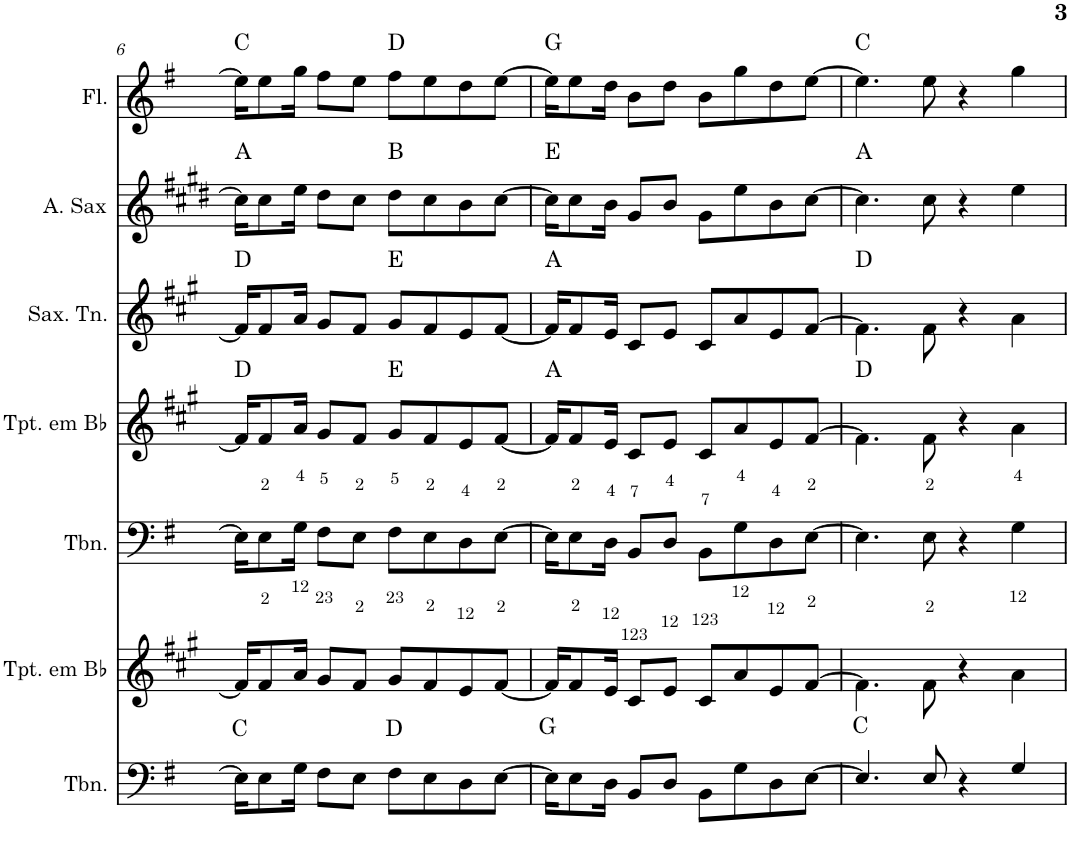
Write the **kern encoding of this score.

**kern	**harte	**kern	**kern	**kern	**harte	**kern	**harte	**kern	**harte	**kern	**harte
*part7	*part7	*part6	*part5	*part4	*part4	*part3	*part3	*part2	*part2	*part1	*part1
*staff7	*	*staff6	*staff5	*staff4	*	*staff3	*	*staff2	*	*staff1	*
*I"Trombone	*	*I"Trompete em Bb	*I"Trombone	*I"Trompete em Bb	*	*I"Saxofone Tenor	*	*I"Saxofone Alto	*	*I"Flauta Transversal	*
*I'Tbn.	*	*I'Tpt. em Bb	*I'Tbn.	*I'Tpt. em Bb	*	*I'Sax. Tn.	*	*	*	*I'Fl.	*
!!LO:PB:g=z
*clefF4	*	*clefG2	*clefF4	*clefG2	*	*clefG2	*	*clefG2	*	*clefG2	*
*	*	*Trd1c2	*	*Trd1c2	*	*Trd8c14	*	*Trd5c9	*	*	*
*k[f#]	*	*k[f#c#g#]	*k[f#]	*k[f#c#g#]	*	*k[f#c#g#]	*	*k[f#c#g#d#]	*	*k[f#]	*
*G:	*	*A:	*G:	*A:	*	*A:	*	*E:	*	*G:	*
*M4/4	*	*M4/4	*M4/4	*M4/4	*	*M4/4	*	*M4/4	*	*M4/4	*
=6	=6	=6	=6	=6	=6	=6	=6	=6	=6	=6	=6
16E\KL]	C:maj	16f#/KL]	16E\KL]	16f#/KL]	D:maj	16f#/KL]	D:maj	16cc#\KL]	A:maj	16ee\KL]	C:maj
8E\	.	8f#/	8E\	8f#/	.	8f#/	.	8cc#\	.	8ee\	.
16G\Jk	.	16a/Jk	16G\Jk	16a/Jk	.	16a/Jk	.	16ee\Jk	.	16gg\Jk	.
8F#\L	.	8g#/L	8F#\L	8g#/L	.	8g#/L	.	8dd#\L	.	8ff#\L	.
8E\J	.	8f#/J	8E\J	8f#/J	.	8f#/J	.	8cc#\J	.	8ee\J	.
8F#\L	D:maj	8g#/L	8F#\L	8g#/L	E:maj	8g#/L	E:maj	8dd#\L	B:maj	8ff#\L	D:maj
8E\	.	8f#/	8E\	8f#/	.	8f#/	.	8cc#\	.	8ee\	.
8D\	.	8e/	8D\	8e/	.	8e/	.	8b\	.	8dd\	.
[8E\J	.	[8f#/J	[8E\J	[8f#/J	.	[8f#/J	.	[8cc#\J	.	[8ee\J	.
=7	=7	=7	=7	=7	=7	=7	=7	=7	=7	=7	=7
16E\KL]	G:maj	16f#/KL]	16E\KL]	16f#/KL]	A:maj	16f#/KL]	A:maj	16cc#\KL]	E:maj	16ee\KL]	G:maj
8E\	.	8f#/	8E\	8f#/	.	8f#/	.	8cc#\	.	8ee\	.
16D\Jk	.	16e/Jk	16D\Jk	16e/Jk	.	16e/Jk	.	16b\Jk	.	16dd\Jk	.
8BB/L	.	8c#/L	8BB/L	8c#/L	.	8c#/L	.	8g#/L	.	8b\L	.
8D/J	.	8e/J	8D/J	8e/J	.	8e/J	.	8b/J	.	8dd\J	.
8BB\L	.	8c#/L	8BB\L	8c#/L	.	8c#/L	.	8g#\L	.	8b\L	.
8G\	.	8a/	8G\	8a/	.	8a/	.	8ee\	.	8gg\	.
8D\	.	8e/	8D\	8e/	.	8e/	.	8b\	.	8dd\	.
[8E\J	.	[8f#/J	[8E\J	[8f#/J	.	[8f#/J	.	[8cc#\J	.	[8ee\J	.
=8	=8	=8	=8	=8	=8	=8	=8	=8	=8	=8	=8
4.E/]	C:maj	4.f#\]	4.E\]	4.f#\]	D:maj	4.f#\]	D:maj	4.cc#\]	A:maj	4.ee\]	C:maj
8E/	.	8f#\	8E\	8f#\	.	8f#\	.	8cc#\	.	8ee\	.
4r	.	4r	4r	4r	.	4r	.	4r	.	4r	.
4G/	.	4a\	4G\	4a\	.	4a\	.	4ee\	.	4gg\	.
=	=	=	=	=	=	=	=	=	=	=	=
*-	*-	*-	*-	*-	*-	*-	*-	*-	*-	*-	*-
